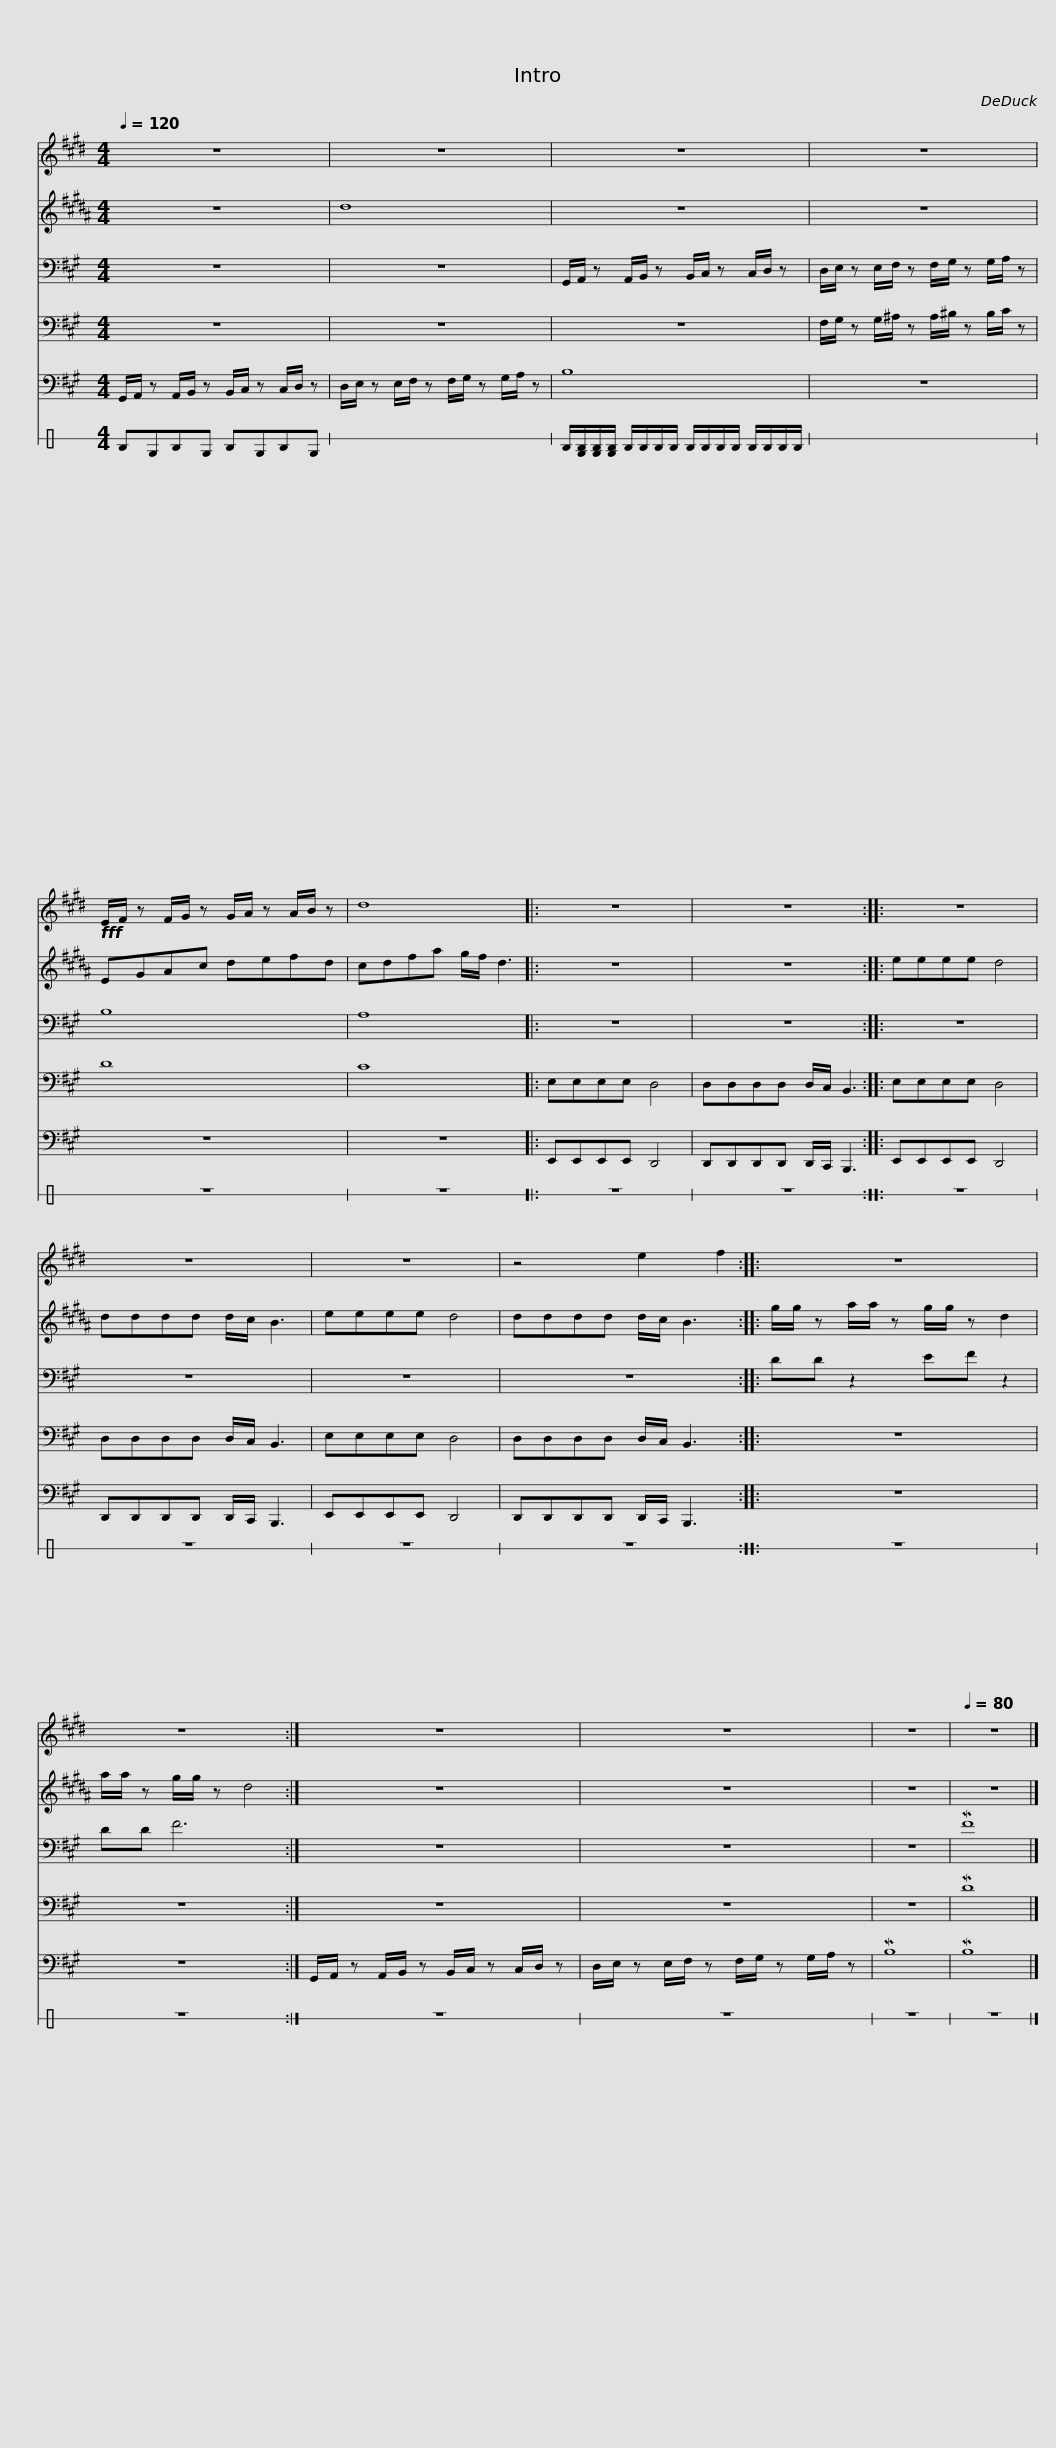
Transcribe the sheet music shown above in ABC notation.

X:1
%%score 1 2 3 4 5 6
L:1/8
Q:1/4=120
M:4/4
I:linebreak $
K:A
V:1 treble transpose=-7
V:2 treble transpose=-2
V:3 bass
V:4 bass
V:5 bass
V:6 perc stafflines=1
K:none
V:1
[K:E] z8 | z8 | z8 |$ z8 |!fff! E/F/ z F/G/ z G/A/ z A/B/ z | %5
 d8 |: z8 |$ z8 :: z8 | z8 | %10
 z8 |$ z4 e2 f2 :: z8 | z8 :| z8 |$ %15
 z8 | z8 |[Q:1/4=80] z8 |] %18
V:2
[K:B] z8 | d8 | z8 |$ z8 | EGAc defd | %5
 cdfa g/f/ d3 |: z8 |$ z8 :: eeee d4 | dddd d/c/ B3 | %10
 eeee d4 |$ dddd d/c/ B3 :: g/g/ z a/a/ z g/g/ z d2 | a/a/ z g/g/ z d4 :| z8 |$ %15
 z8 | z8 | z8 |] %18
V:3
 z8 | z8 | G,,/A,,/ z A,,/B,,/ z B,,/C,/ z C,/D,/ z |$ D,/E,/ z E,/F,/ z F,/G,/ z G,/A,/ z | B,8 | %5
 A,8 |: z8 |$ z8 :: z8 | z8 | %10
 z8 |$ z8 :: DD z2 EF z2 | DD F6 :| z8 |$ %15
 z8 | z8 | MF8 |] %18
V:4
 z8 | z8 | z8 |$ F,/G,/ z G,/^A,/ z A,/^B,/ z B,/C/ z | D8 | %5
 C8 |: E,E,E,E, D,4 |$ D,D,D,D, D,/C,/ B,,3 :: E,E,E,E, D,4 | D,D,D,D, D,/C,/ B,,3 | %10
 E,E,E,E, D,4 |$ D,D,D,D, D,/C,/ B,,3 :: z8 | z8 :| z8 |$ %15
 z8 | z8 | MD8 |] %18
V:5
 G,,/A,,/ z A,,/B,,/ z B,,/C,/ z C,/D,/ z | D,/E,/ z E,/F,/ z F,/G,/ z G,/A,/ z | B,8 |$ z8 | z8 | %5
 z8 |: E,,E,,E,,E,, D,,4 |$ D,,D,,D,,D,, D,,/C,,/ B,,,3 :: E,,E,,E,,E,, D,,4 | D,,D,,D,,D,, D,,/C,,/ B,,,3 | %10
 E,,E,,E,,E,, D,,4 |$ D,,D,,D,,D,, D,,/C,,/ B,,,3 :: z8 | z8 :| G,,/A,,/ z A,,/B,,/ z B,,/C,/ z C,/D,/ z |$ %15
 D,/E,/ z E,/F,/ z F,/G,/ z G,/A,/ z | MB,8 | MB,8 |] %18
V:6
[K:C] FDFD FDFD | x8 | F/[DF]/[DF]/[DF]/ F/F/F/F/ F/F/F/F/ F/F/F/F/ |$ x8 | z8 | %5
 z8 |: z8 |$ z8 :: z8 | z8 | %10
 z8 |$ z8 :: z8 | z8 :| z8 |$ %15
 z8 | z8 | z8 |] %18
